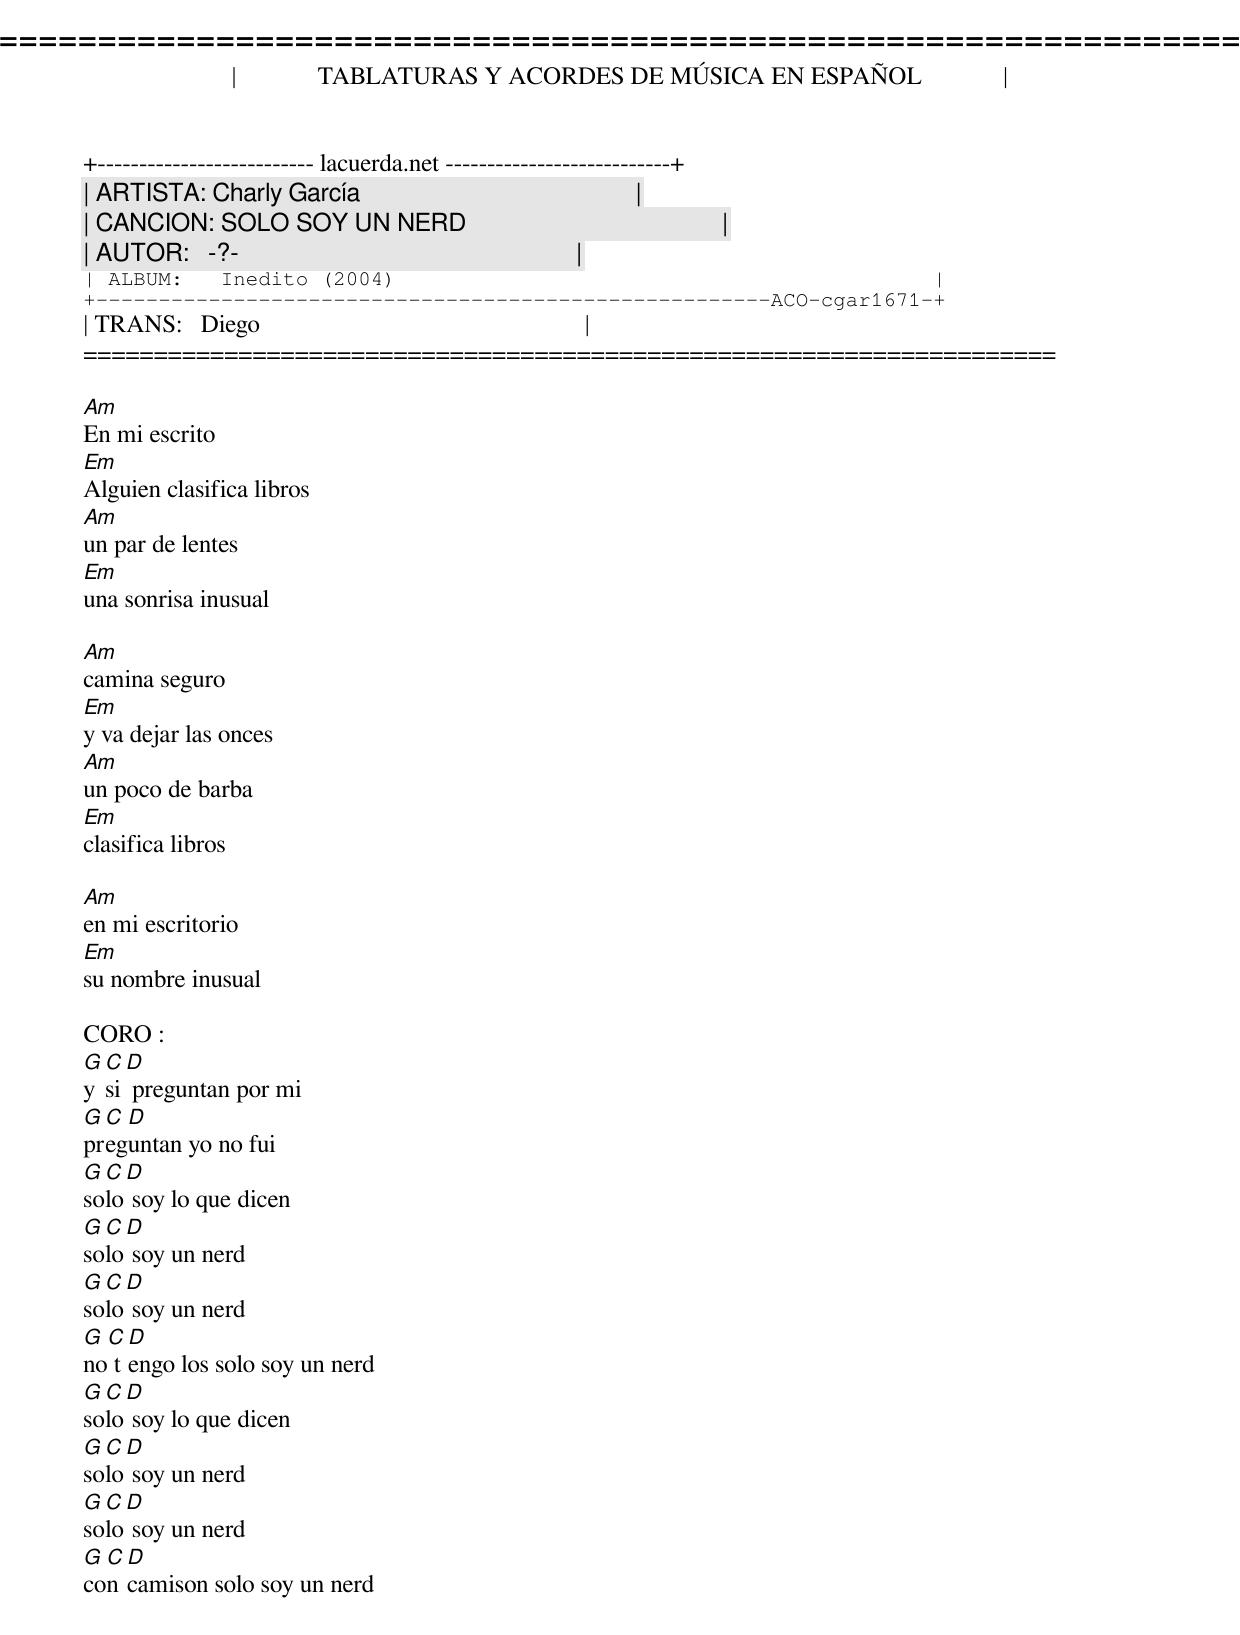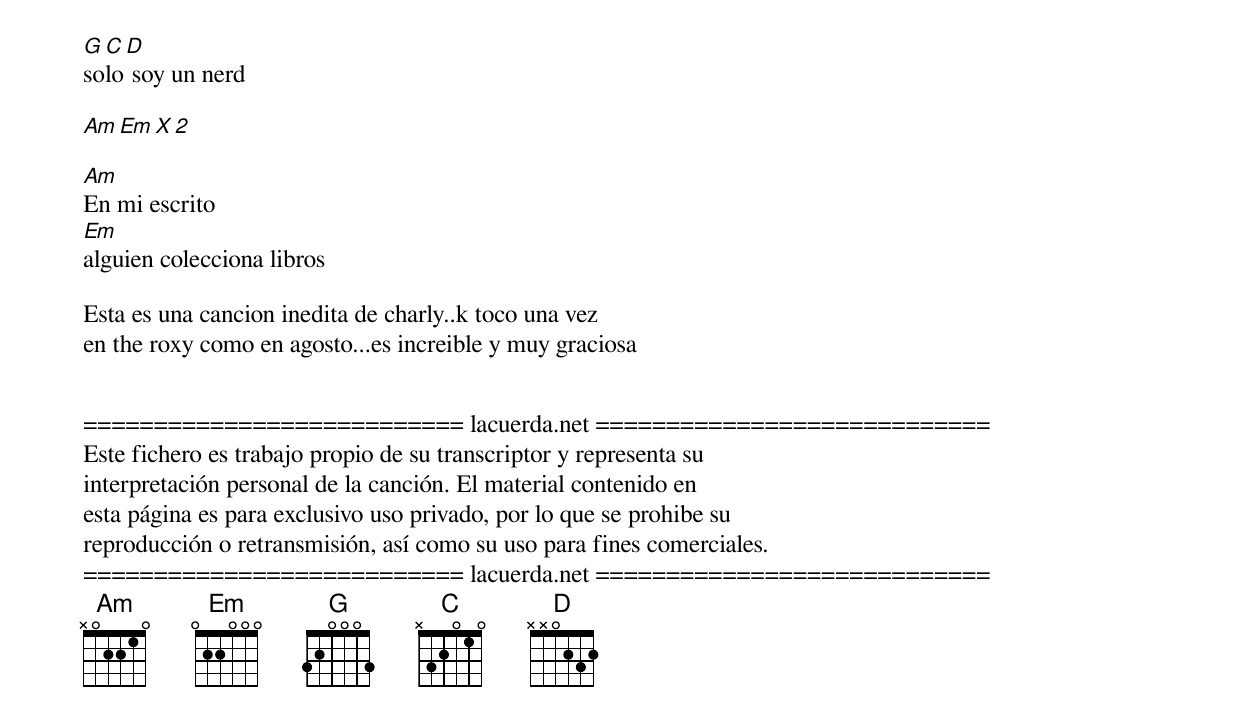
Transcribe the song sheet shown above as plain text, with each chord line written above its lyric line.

=====================================================================
|             TABLATURAS Y ACORDES DE MÚSICA EN ESPAÑOL             |
+-------------------------- lacuerda.net ---------------------------+
| ARTISTA: Charly García                                            |
| CANCION: SOLO SOY UN NERD                                         |
| AUTOR:   -?-                                                      |
| ALBUM:   Inedito (2004)                                           |
+------------------------------------------------------ACO-cgar1671-+
| TRANS:   Diego                                                    |
=====================================================================

Am
En mi escrito
Em
Alguien clasifica libros
Am
un par de lentes
Em
una sonrisa inusual

Am
camina seguro
Em
y va dejar las onces
Am
un poco de barba
Em
clasifica libros

Am
en mi escritorio
Em
su nombre inusual

CORO :
G C D
y si preguntan por mi
G C D
preguntan yo no fui
G C D
solo soy lo que dicen
G C D
solo soy un nerd
G C D
solo soy un nerd
G C D
no tengo los solo soy un nerd
G C D
solo soy lo que dicen
G C D
solo soy un nerd
G C D
solo soy un nerd
G C D
con camison solo soy un nerd
G C D
solo soy un nerd

Am Em X 2

Am
En mi escrito
Em
alguien colecciona libros

Esta es una cancion inedita de charly..k toco una vez
en the roxy como en agosto...es increible y muy graciosa


=========================== lacuerda.net ============================
Este fichero es trabajo propio de su transcriptor y representa su
interpretación personal de la canción. El material contenido en
esta página es para exclusivo uso privado, por lo que se prohibe su
reproducción o retransmisión, así como su uso para fines comerciales.
=========================== lacuerda.net ============================
